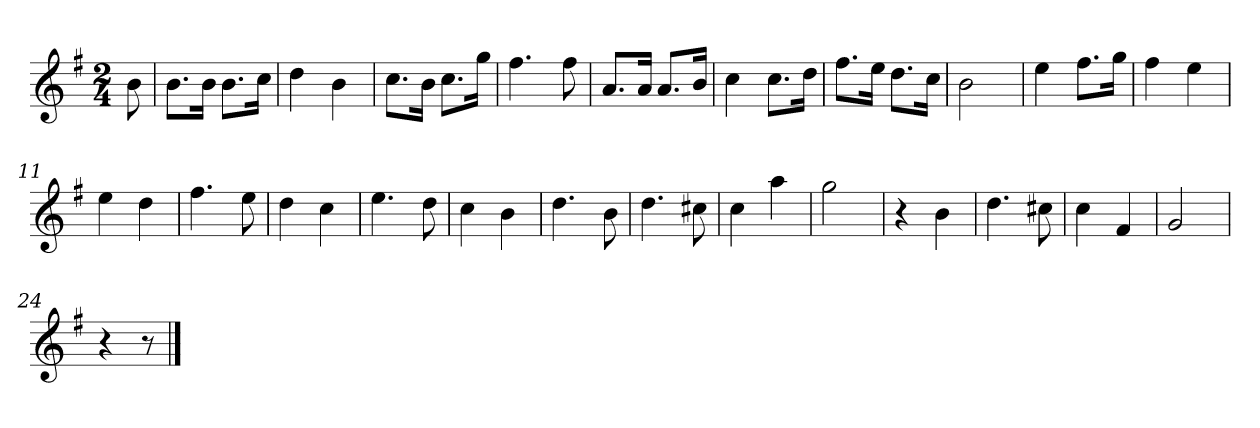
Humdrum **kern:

**kern
*part1
*staff1
*k[f#]
*M2/4
*MM120
=
8b
=1
8.bL
16bJk
8.bL
16ccJk
=2
4dd
4b
=3
8.ccL
16bJk
8.ccL
16ggJk
=4
4.ff#
8ff#
=5
8.aL
16aJk
8.aL
16bJk
=6
4cc
8.ccL
16ddJk
=7
8.ff#L
16eeJk
8.ddL
16ccJk
=8
2b
=9
4ee
8.ff#L
16ggJk
=10
4ff#
4ee
=11
4ee
4dd
=12
4.ff#
8ee
=13
4dd
4cc
=14
4.ee
8dd
=15
4cc
4b
=16
4.dd
8b
=17
4.dd
8cc#X
=18
4cc
4aa
=19
2gg
=20
4r
4b
=21
4.dd
8cc#X
=22
4cc
4f#
=23
2g
=24
4r
8r
==
*-
